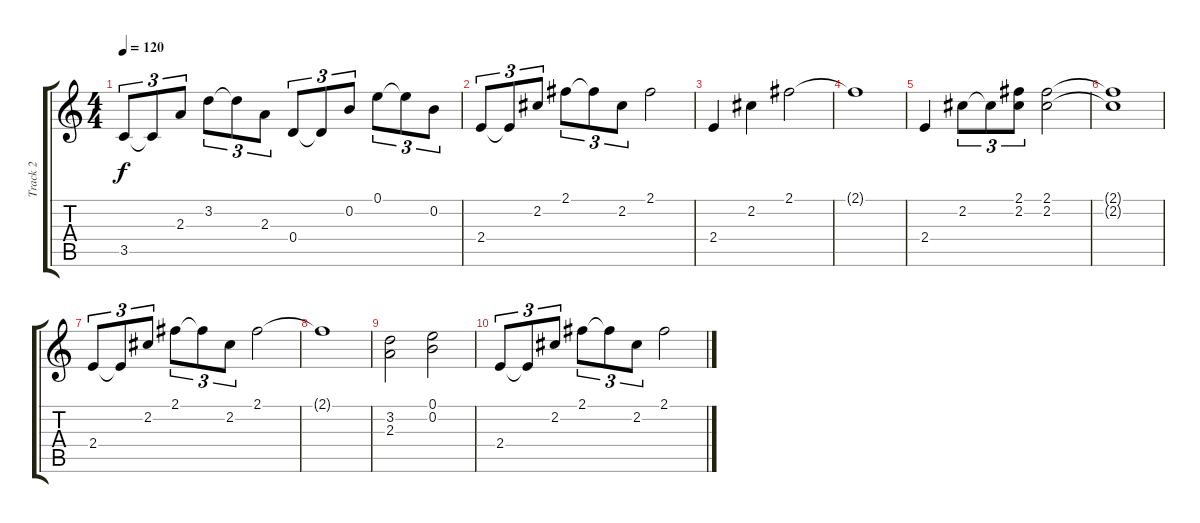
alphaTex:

\track ("Track 2" "Track 2") {instrument acousticguitarnylon}
\staff {score tabs}
\tuning (E4 B3 G3 D3 A2 E2) {hide}
\ts (4 4)
\tempo 120
\clef g2
\ks c
3.5.8{tu (3 2) dy f} 3.5{t}.8{tu (3 2)} 2.3.8{tu (3 2)} 3.2.8{tu (3 2)} 3.2{t}.8{tu (3 2)} 2.3.8{tu (3 2)} 0.4.8{tu (3 2)} 0.4{t}.8{tu (3 2)} 0.2.8{tu (3 2)} 0.1.8{tu (3 2)} 0.1{t}.8{tu (3 2)} 0.2.8{tu (3 2)} |
2.4.8{tu (3 2)} 2.4{t}.8{tu (3 2)} 2.2.8{tu (3 2)} 2.1.8{tu (3 2)} 2.1{t}.8{tu (3 2)} 2.2.8{tu (3 2)} 2.1.2 |
2.4.4 2.2.4 2.1.2 |
2.1{t}.1 |
2.4.4 2.2.8{tu (3 2)} 2.2{t}.8{tu (3 2)} (2.1 2.2).8{tu (3 2)} (2.1 2.2).2 |
(2.1{t} 2.2{t}).1 |
2.4.8{tu (3 2)} 2.4{t}.8{tu (3 2)} 2.2.8{tu (3 2)} 2.1.8{tu (3 2)} 2.1{t}.8{tu (3 2)} 2.2.8{tu (3 2)} 2.1.2 |
2.1{t}.1 |
(3.2 2.3).2 (0.1 0.2).2 |
2.4.8{tu (3 2)} 2.4{t}.8{tu (3 2)} 2.2.8{tu (3 2)} 2.1.8{tu (3 2)} 2.1{t}.8{tu (3 2)} 2.2.8{tu (3 2)} 2.1.2
